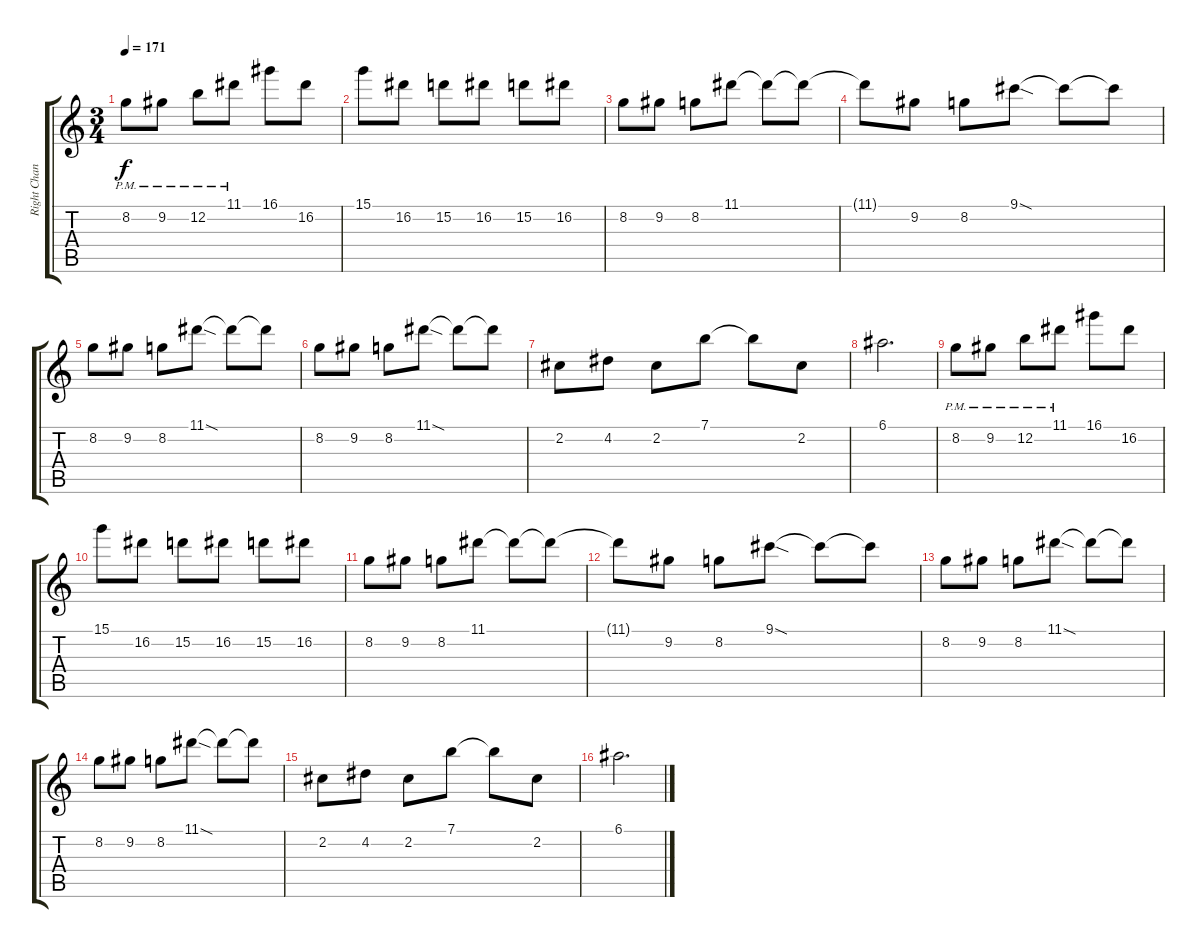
\track ("Right Channel" "Right Chan") {instrument distortionguitar}
\staff {score tabs}
\tuning (E4 B3 G3 D3 A2 D2) {hide}
\ts (3 4)
\tempo 171
\clef g2
\ks c
8.2{pm}.8{dy f} 9.2{pm}.8 12.2{pm}.8 11.1{pm}.8 16.1.8 16.2.8 |
15.1.8 16.2.8 15.2.8 16.2.8 15.2.8 16.2.8 |
8.2.8 9.2.8 8.2.8 11.1.8 11.1{t}.8 11.1{t}.8 |
11.1{t}.8 9.2.8 8.2.8 9.1{sod}.8 9.1{t}.8 9.1{t}.8 |
8.2.8 9.2.8 8.2.8 11.1{sod}.8 11.1{t}.8 11.1{t}.8 |
8.2.8 9.2.8 8.2.8 11.1{sod}.8 11.1{t}.8 11.1{t}.8 |
2.2.8 4.2.8 2.2.8 7.1.8 7.1{t}.8 2.2.8 |
6.1.2{d} |
8.2{pm}.8 9.2{pm}.8 12.2{pm}.8 11.1{pm}.8 16.1.8 16.2.8 |
15.1.8 16.2.8 15.2.8 16.2.8 15.2.8 16.2.8 |
8.2.8 9.2.8 8.2.8 11.1.8 11.1{t}.8 11.1{t}.8 |
11.1{t}.8 9.2.8 8.2.8 9.1{sod}.8 9.1{t}.8 9.1{t}.8 |
8.2.8 9.2.8 8.2.8 11.1{sod}.8 11.1{t}.8 11.1{t}.8 |
8.2.8 9.2.8 8.2.8 11.1{sod}.8 11.1{t}.8 11.1{t}.8 |
2.2.8 4.2.8 2.2.8 7.1.8 7.1{t}.8 2.2.8 |
6.1.2{d}
